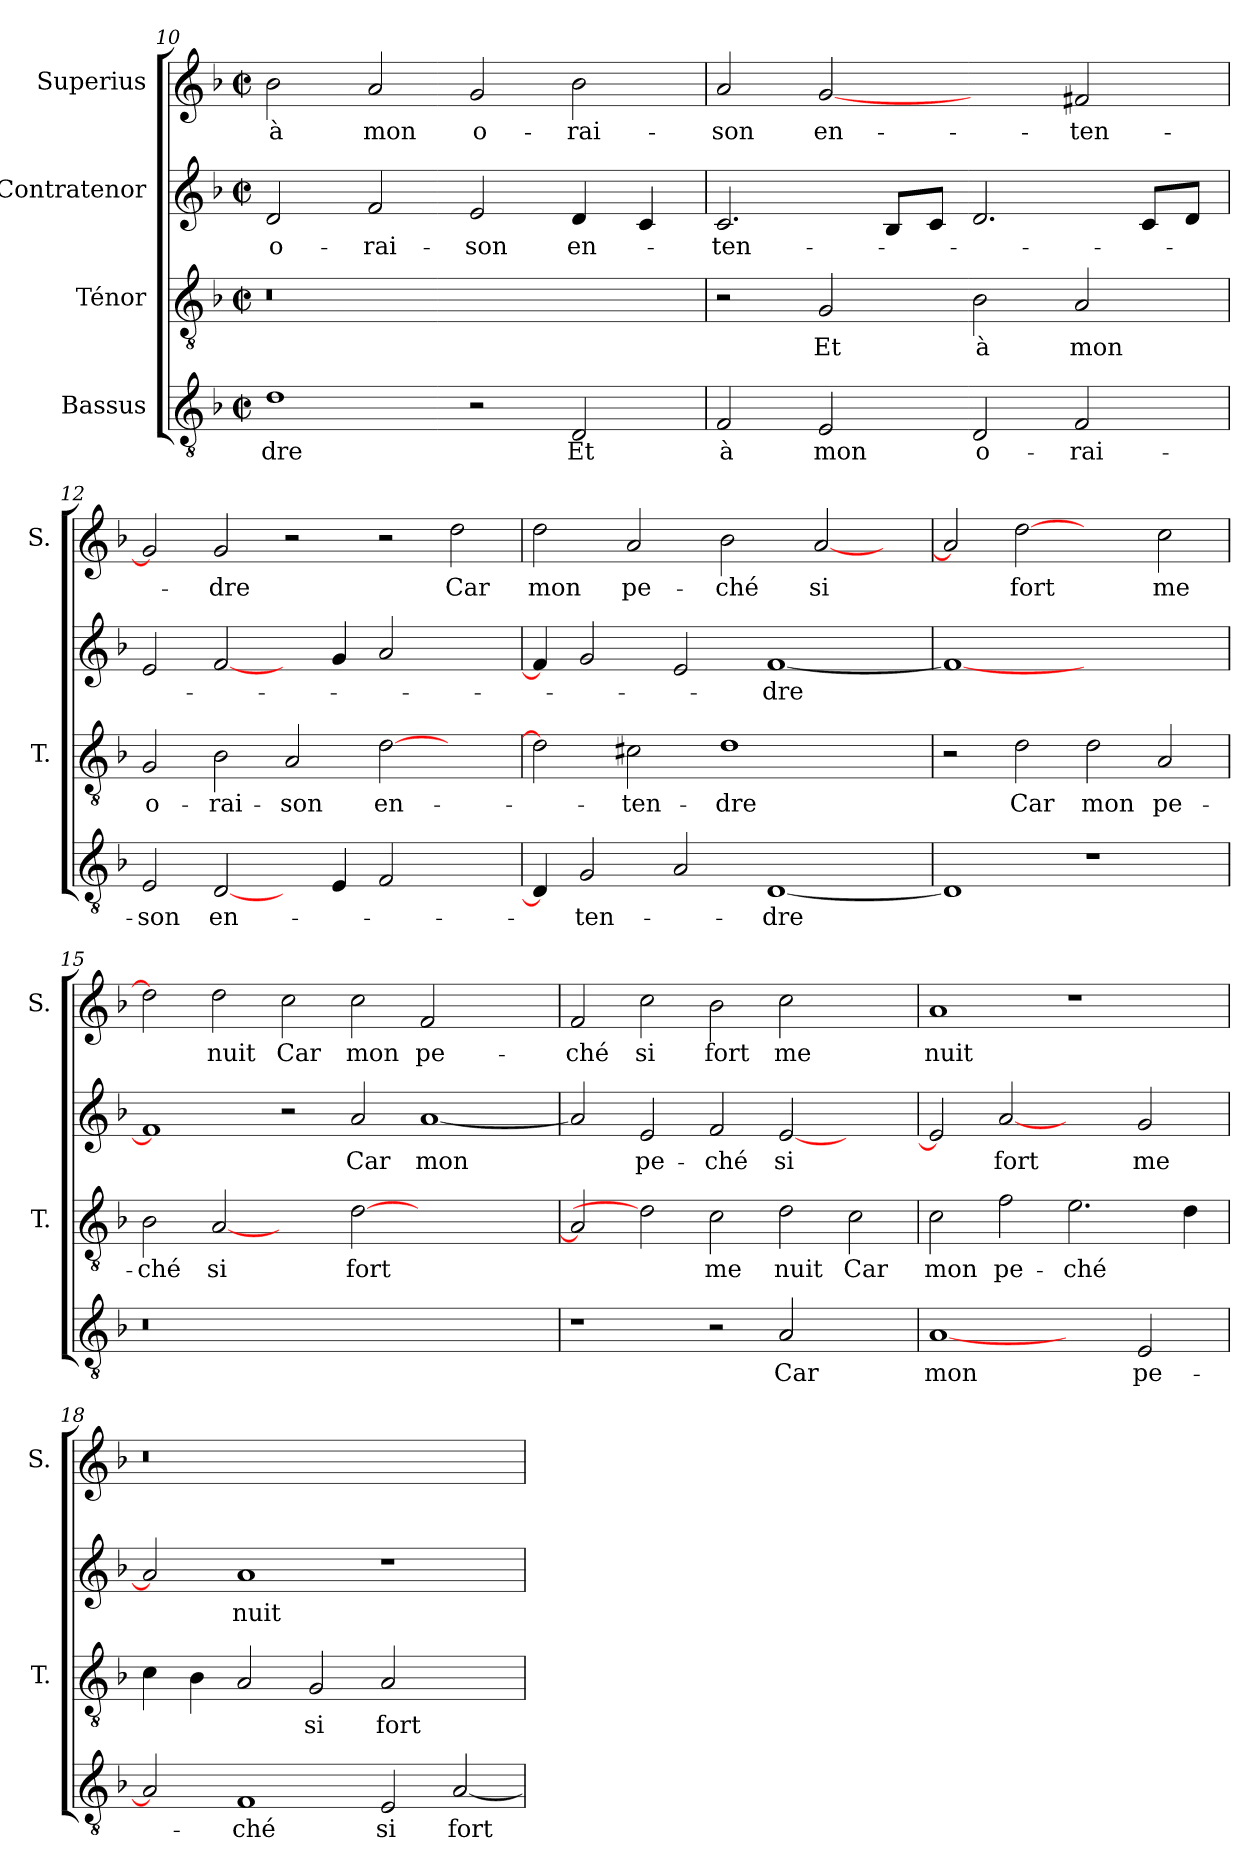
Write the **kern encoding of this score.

**kern	**text	**kern	**text	**kern	**text	**kern	**text
*part4	*part4	*part3	*part3	*part2	*part2	*part1	*part1
*staff4	*staff4	*staff3	*staff3	*staff2	*staff2	*staff1	*staff1
*I"Bassus	*	*I"Ténor	*	*I"Contratenor	*	*I"Superius	*
*	*	*I'T.	*	*	*	*I'S.	*
*clefGv2	*	*clefGv2	*	*clefG2	*	*clefG2	*
*k[b-]	*	*k[b-]	*	*k[b-]	*	*k[b-]	*
*F:	*	*F:	*	*F:	*	*F:	*
*M2/2	*	*M2/2	*	*M2/2	*	*M2/2	*
*met(c|)	*	*met(c|)	*	*met(c|)	*	*met(c|)	*
=10	=10	=10	=10	=10	=10	=10	=10
!	!	!LO:N:vis=0	!	!	!	!	!
1d\	-dre	1r	.	2d/	o-	2b-\	à
.	.	.	.	2f/	-rai-	2a/	mon
2r	.	1ryy	.	2e/	-son	2g/	o-
2D/	Et	.	.	4d/	en-	2b-\	-rai-
.	.	.	.	4c/	.	.	.
!!LO:LB:g=z
=11	=11	=11	=11	=11	=11	=11	=11
2F/	à	2r	.	2.c/	-ten-	2a/	-son
2E/	mon	2G/	Et	.	.	[2g/	en-
.	.	.	.	8B-/L	.	.	.
.	.	.	.	8c/J	.	.	.
2D/	o-	2B-\	à	2.d/	.	2ryy	.
2F/	-rai-	2A/	mon	.	.	2f#X/	-ten-
.	.	.	.	8c/L	.	.	.
.	.	.	.	8d/J	.	.	.
=12	=12	=12	=12	=12	=12	=12	=12
2E/	-son	2G/	o-	2e/	.	2g/]	.
[2D/	en-	2B-\	-rai-	[2f/	.	2g/	-dre
4ryy	.	2A/	-son	4ryy	.	2r	.
4E/	.	.	.	4g/	.	.	.
2F/	.	[2d\	en-	2a/	.	2r	.
2ryy	.	2ryy	.	2ryy	.	2dd\	Car
=13	=13	=13	=13	=13	=13	=13	=13
4D/]	.	2d\]	.	4f/]	.	2dd\	mon
2G/	-ten-	.	.	2g/	.	.	.
.	.	2c#X\	-ten-	.	.	2a/	pe-
2A/	.	.	.	2e/	.	.	.
.	.	1d\	-dre	.	.	2b-\	-ché
[1D/	-dre	.	.	[1f/	-dre	.	.
.	.	.	.	.	.	[2a/	si
.	.	4ryy	.	.	.	4ryy	.
=14	=14	=14	=14	=14	=14	=14	=14
1D/]	.	2r	.	1f/_	.	2a/]	.
.	.	2d\	Car	.	.	[2dd\	fort
1r	.	2d\	mon	1ryy	.	2ryy	.
.	.	2A/	pe-	.	.	2cc\	me
=15	=15	=15	=15	=15	=15	=15	=15
!LO:N:vis=0	!	!	!	!	!	!	!
1r	.	2B-\	-ché	1f/]	.	2dd\]	.
.	.	[2A/	si	.	.	2dd\	nuit
1ryy	.	2ryy	.	2r	.	2cc\	Car
.	.	[2d\	fort	2a/	Car	2cc\	mon
1ryy	.	1ryy	.	[1a/	mon	2f/	pe-
.	.	.	.	.	.	2ryy	.
!!LO:PB:g=z
=16	=16	=16	=16	=16	=16	=16	=16
1r	.	2A/]	.	2a/]	.	2f/	-ché
.	.	2d\]	.	2e/	pe-	2cc\	si
2r	.	2c\	me	2f/	-ché	2b-\	fort
2A/	Car	2d\	nuit	[2e/	si	2cc\	me
2ryy	.	2c\	Car	2ryy	.	2ryy	.
=17	=17	=17	=17	=17	=17	=17	=17
[1A/	mon	2c\	mon	2e/]	.	1a/	nuit
.	.	2f\	pe-	[2a/	fort	.	.
2ryy	.	2.e\	-ché	2ryy	.	1r	.
2E/	pe-	.	.	2g/	me	.	.
.	.	4d\	.	.	.	.	.
=18	=18	=18	=18	=18	=18	=18	=18
!	!	!	!	!	!	!LO:N:vis=0	!
2A/]	.	4c\	.	2a/]	.	1r	.
.	.	4B-\	.	.	.	.	.
1F/	-ché	2A/	.	1a/	nuit	.	.
.	.	2G/	si	.	.	1ryy	.
2E/	si	2A/	fort	1r	.	.	.
[2A/	fort	2ryy	.	.	.	2ryy	.
=	=	=	=	=	=	=	=
*-	*-	*-	*-	*-	*-	*-	*-
